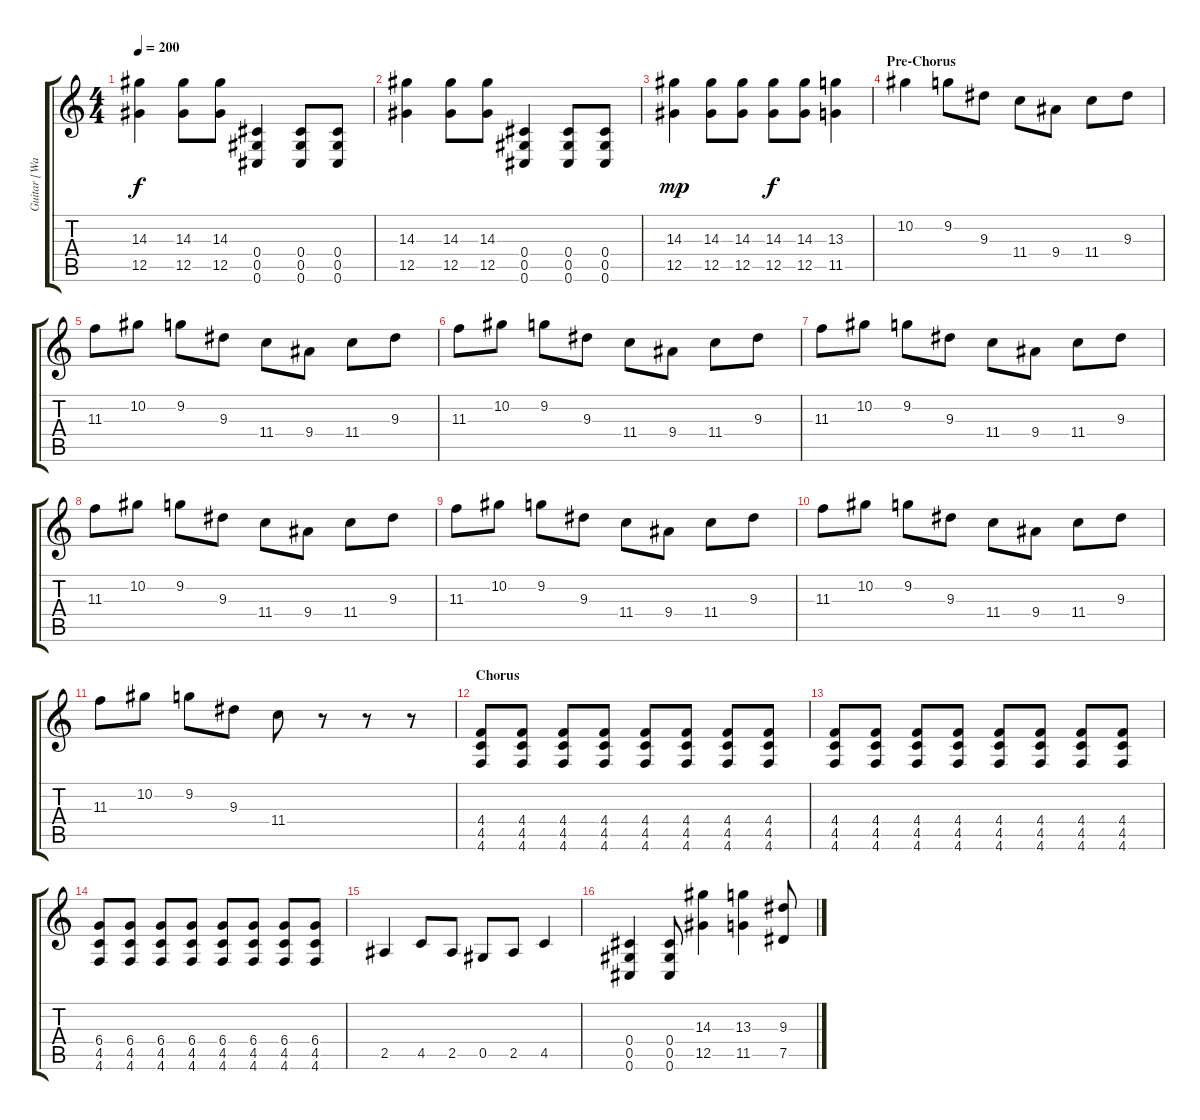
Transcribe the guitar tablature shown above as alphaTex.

\track ("Guitar [Wade Preston]" "Guitar [Wa") {instrument overdrivenguitar}
\staff {score tabs}
\tuning (Eb4 Bb3 Gb3 Db3 Ab2 Db2) {hide}
\ts (4 4)
\tempo 200
\clef g2
\ks c
(14.3 12.5).4{dy f} (14.3 12.5).8 (14.3 12.5).8 (0.4 0.5 0.6).4 (0.4 0.5 0.6).8 (0.4 0.5 0.6).8 |
(14.3 12.5).4 (14.3 12.5).8 (14.3 12.5).8 (0.4 0.5 0.6).4 (0.4 0.5 0.6).8 (0.4 0.5 0.6).8 |
(14.3 12.5).4{dy mp} (14.3 12.5).8 (14.3 12.5).8 (14.3 12.5).8{dy f} (14.3 12.5).8 (13.3 11.5).4 |
\section ("" "Pre-Chorus")
10.2.4 9.2.8 9.3.8 11.4.8 9.4.8 11.4.8 9.3.8 |
11.3.8 10.2.8 9.2.8 9.3.8 11.4.8 9.4.8 11.4.8 9.3.8 |
11.3.8 10.2.8 9.2.8 9.3.8 11.4.8 9.4.8 11.4.8 9.3.8 |
11.3.8 10.2.8 9.2.8 9.3.8 11.4.8 9.4.8 11.4.8 9.3.8 |
11.3.8 10.2.8 9.2.8 9.3.8 11.4.8 9.4.8 11.4.8 9.3.8 |
11.3.8 10.2.8 9.2.8 9.3.8 11.4.8 9.4.8 11.4.8 9.3.8 |
11.3.8 10.2.8 9.2.8 9.3.8 11.4.8 9.4.8 11.4.8 9.3.8 |
11.3.8 10.2.8 9.2.8 9.3.8 11.4.8 r.8 r.8 r.8 |
\section ("" "Chorus")
(4.4 4.5 4.6).8 (4.4 4.5 4.6).8 (4.4 4.5 4.6).8 (4.4 4.5 4.6).8 (4.4 4.5 4.6).8 (4.4 4.5 4.6).8 (4.4 4.5 4.6).8 (4.4 4.5 4.6).8 |
(4.4 4.5 4.6).8 (4.4 4.5 4.6).8 (4.4 4.5 4.6).8 (4.4 4.5 4.6).8 (4.4 4.5 4.6).8 (4.4 4.5 4.6).8 (4.4 4.5 4.6).8 (4.4 4.5 4.6).8 |
(6.4 4.5 4.6).8 (6.4 4.5 4.6).8 (6.4 4.5 4.6).8 (6.4 4.5 4.6).8 (6.4 4.5 4.6).8 (6.4 4.5 4.6).8 (6.4 4.5 4.6).8 (6.4 4.5 4.6).8 |
2.5.4 4.5.8 2.5.8 0.5.8 2.5.8 4.5.4 |
(0.4 0.5 0.6).4 (0.4 0.5 0.6).8 (14.3 12.5).4 (13.3 11.5).4 (9.3 7.5).8
